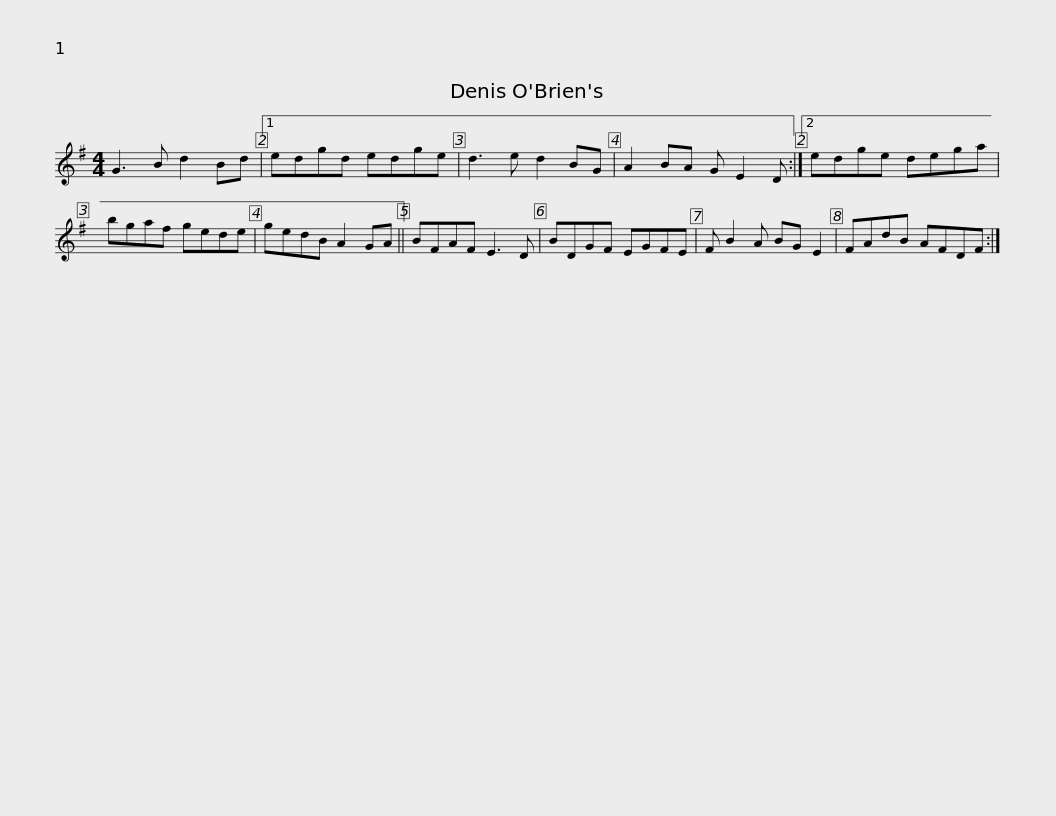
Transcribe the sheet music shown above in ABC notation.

X:1
L:1/8
M:4/4
I:linebreak $
K:G
V:1 treble
V:1
 G3 B d2 Bd |1 edgd edge | d3 e d2 BG | A2 BA G E2 D :|2 edge dega | %5
 bgaf gede |$ gedB A2 GA || BFAF E3 D | BDGF EGFE | F B2 A BG E2 | %10
 FAdB AFDF :| %11
